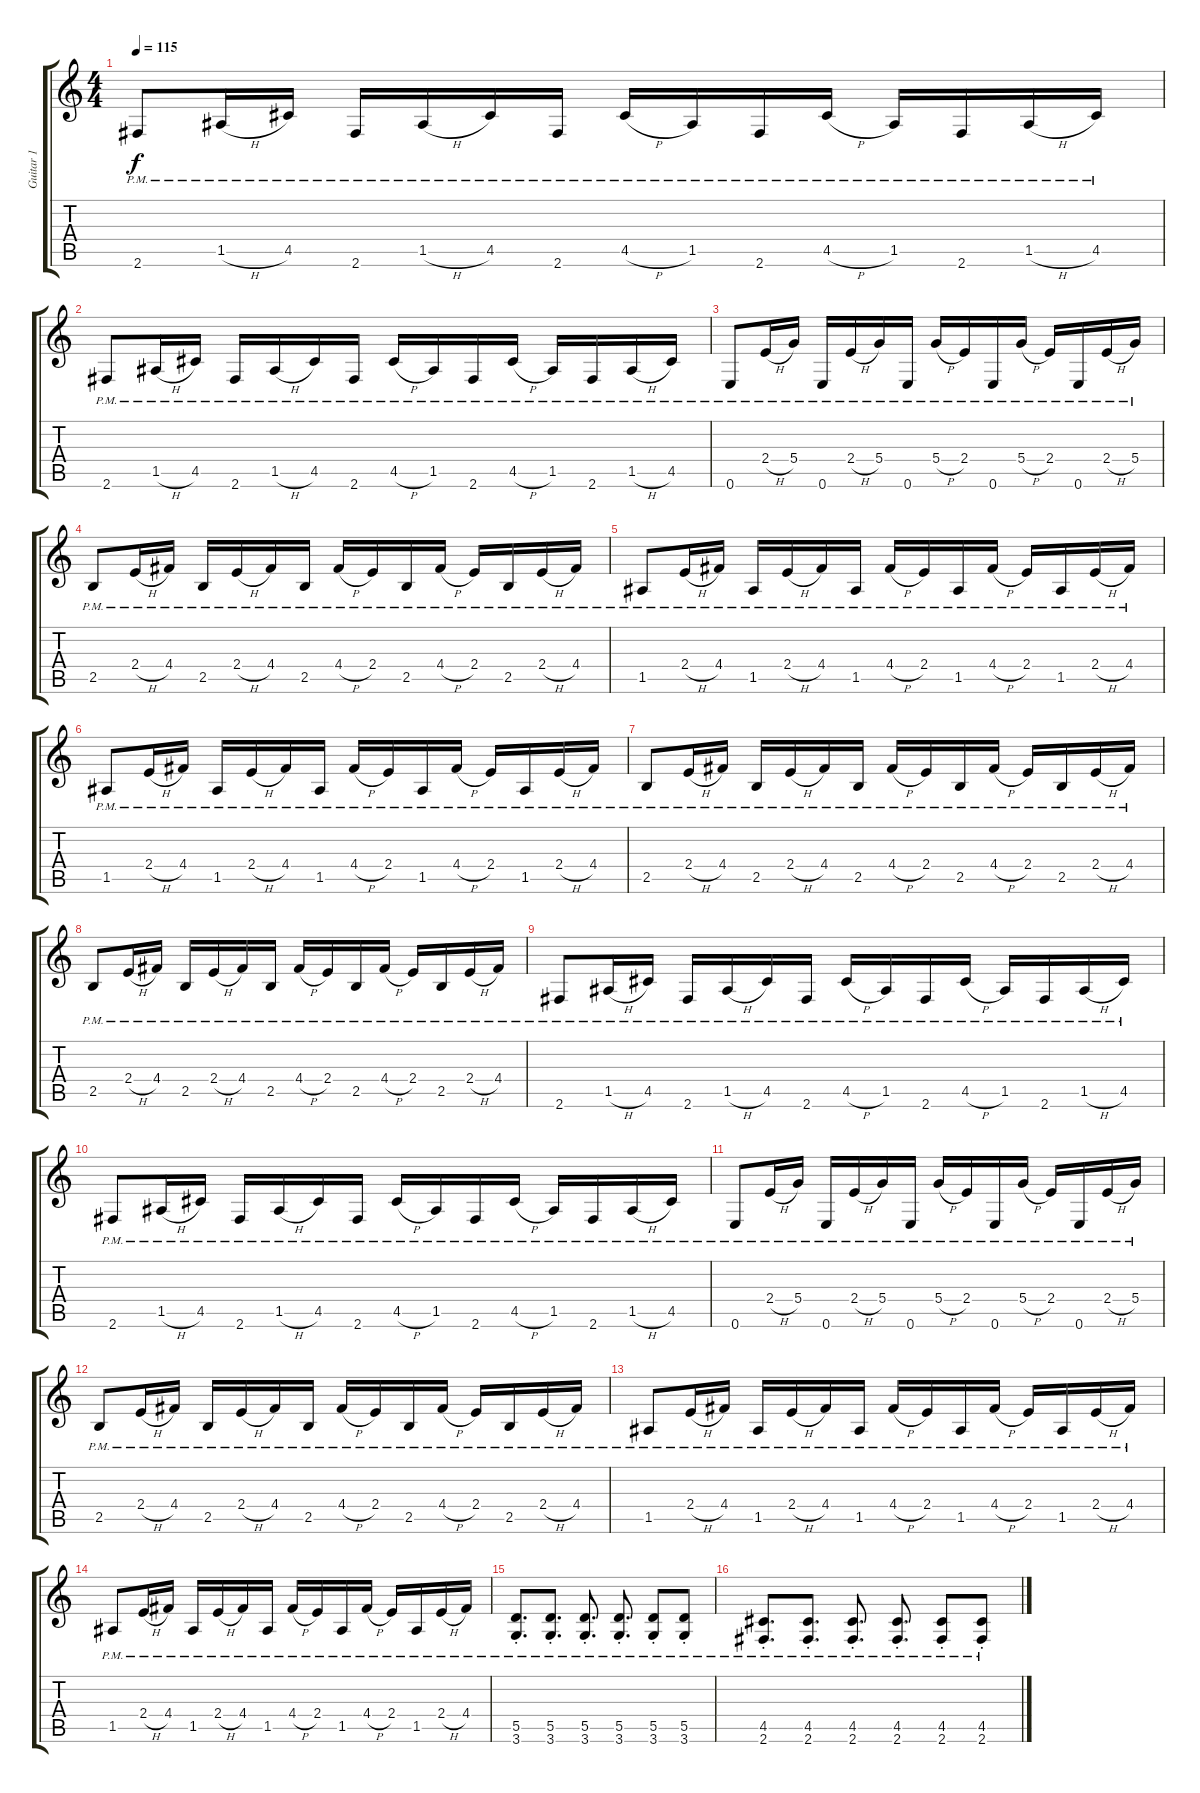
\track ("Guitar 1" "Guitar 1") {instrument overdrivenguitar}
\staff {score tabs}
\tuning (E4 B3 G3 D3 A2 E2) {hide}
\ts (4 4)
\tempo 115
\clef g2
\ks c
2.6{pm}.8{dy f} 1.5{h pm}.16 4.5{pm}.16 2.6{pm}.16 1.5{h pm}.16 4.5{pm}.16 2.6{pm}.16 4.5{h pm}.16 1.5{pm}.16 2.6{pm}.16 4.5{h pm}.16 1.5{pm}.16 2.6{pm}.16 1.5{h pm}.16 4.5{pm}.16 |
2.6{pm}.8 1.5{h pm}.16 4.5{pm}.16 2.6{pm}.16 1.5{h pm}.16 4.5{pm}.16 2.6{pm}.16 4.5{h pm}.16 1.5{pm}.16 2.6{pm}.16 4.5{h pm}.16 1.5{pm}.16 2.6{pm}.16 1.5{h pm}.16 4.5{pm}.16 |
0.6{pm}.8 2.4{h pm}.16 5.4{pm}.16 0.6{pm}.16 2.4{h pm}.16 5.4{pm}.16 0.6{pm}.16 5.4{h pm}.16 2.4{pm}.16 0.6{pm}.16 5.4{h pm}.16 2.4{pm}.16 0.6{pm}.16 2.4{h pm}.16 5.4{pm}.16 |
2.5{pm}.8 2.4{h pm}.16 4.4{pm}.16 2.5{pm}.16 2.4{h pm}.16 4.4{pm}.16 2.5{pm}.16 4.4{h pm}.16 2.4{pm}.16 2.5{pm}.16 4.4{h pm}.16 2.4{pm}.16 2.5{pm}.16 2.4{h pm}.16 4.4{pm}.16 |
1.5{pm}.8 2.4{h pm}.16 4.4{pm}.16 1.5{pm}.16 2.4{h pm}.16 4.4{pm}.16 1.5{pm}.16 4.4{h pm}.16 2.4{pm}.16 1.5{pm}.16 4.4{h pm}.16 2.4{pm}.16 1.5{pm}.16 2.4{h pm}.16 4.4{pm}.16 |
1.5{pm}.8 2.4{h pm}.16 4.4{pm}.16 1.5{pm}.16 2.4{h pm}.16 4.4{pm}.16 1.5{pm}.16 4.4{h pm}.16 2.4{pm}.16 1.5{pm}.16 4.4{h pm}.16 2.4{pm}.16 1.5{pm}.16 2.4{h pm}.16 4.4{pm}.16 |
2.5{pm}.8 2.4{h pm}.16 4.4{pm}.16 2.5{pm}.16 2.4{h pm}.16 4.4{pm}.16 2.5{pm}.16 4.4{h pm}.16 2.4{pm}.16 2.5{pm}.16 4.4{h pm}.16 2.4{pm}.16 2.5{pm}.16 2.4{h pm}.16 4.4{pm}.16 |
2.5{pm}.8 2.4{h pm}.16 4.4{pm}.16 2.5{pm}.16 2.4{h pm}.16 4.4{pm}.16 2.5{pm}.16 4.4{h pm}.16 2.4{pm}.16 2.5{pm}.16 4.4{h pm}.16 2.4{pm}.16 2.5{pm}.16 2.4{h pm}.16 4.4{pm}.16 |
2.6{pm}.8 1.5{h pm}.16 4.5{pm}.16 2.6{pm}.16 1.5{h pm}.16 4.5{pm}.16 2.6{pm}.16 4.5{h pm}.16 1.5{pm}.16 2.6{pm}.16 4.5{h pm}.16 1.5{pm}.16 2.6{pm}.16 1.5{h pm}.16 4.5{pm}.16 |
2.6{pm}.8 1.5{h pm}.16 4.5{pm}.16 2.6{pm}.16 1.5{h pm}.16 4.5{pm}.16 2.6{pm}.16 4.5{h pm}.16 1.5{pm}.16 2.6{pm}.16 4.5{h pm}.16 1.5{pm}.16 2.6{pm}.16 1.5{h pm}.16 4.5{pm}.16 |
0.6{pm}.8 2.4{h pm}.16 5.4{pm}.16 0.6{pm}.16 2.4{h pm}.16 5.4{pm}.16 0.6{pm}.16 5.4{h pm}.16 2.4{pm}.16 0.6{pm}.16 5.4{h pm}.16 2.4{pm}.16 0.6{pm}.16 2.4{h pm}.16 5.4{pm}.16 |
2.5{pm}.8 2.4{h pm}.16 4.4{pm}.16 2.5{pm}.16 2.4{h pm}.16 4.4{pm}.16 2.5{pm}.16 4.4{h pm}.16 2.4{pm}.16 2.5{pm}.16 4.4{h pm}.16 2.4{pm}.16 2.5{pm}.16 2.4{h pm}.16 4.4{pm}.16 |
1.5{pm}.8 2.4{h pm}.16 4.4{pm}.16 1.5{pm}.16 2.4{h pm}.16 4.4{pm}.16 1.5{pm}.16 4.4{h pm}.16 2.4{pm}.16 1.5{pm}.16 4.4{h pm}.16 2.4{pm}.16 1.5{pm}.16 2.4{h pm}.16 4.4{pm}.16 |
1.5{pm}.8 2.4{h pm}.16 4.4{pm}.16 1.5{pm}.16 2.4{h pm}.16 4.4{pm}.16 1.5{pm}.16 4.4{h pm}.16 2.4{pm}.16 1.5{pm}.16 4.4{h pm}.16 2.4{pm}.16 1.5{pm}.16 2.4{h pm}.16 4.4{pm}.16 |
(5.5{pm st} 3.6{pm st}).8{d} (5.5{pm st} 3.6{pm st}).8{d} (5.5{pm st} 3.6{pm st}).8{d} (5.5{pm st} 3.6{pm st}).8{d} (5.5{pm st} 3.6{pm st}).8 (5.5{pm st} 3.6{pm st}).8 |
(4.5{pm st} 2.6{pm st}).8{d} (4.5{pm st} 2.6{pm st}).8{d} (4.5{pm st} 2.6{pm st}).8{d} (4.5{pm st} 2.6{pm st}).8{d} (4.5{pm st} 2.6{pm st}).8 (4.5{pm st} 2.6{pm st}).8
